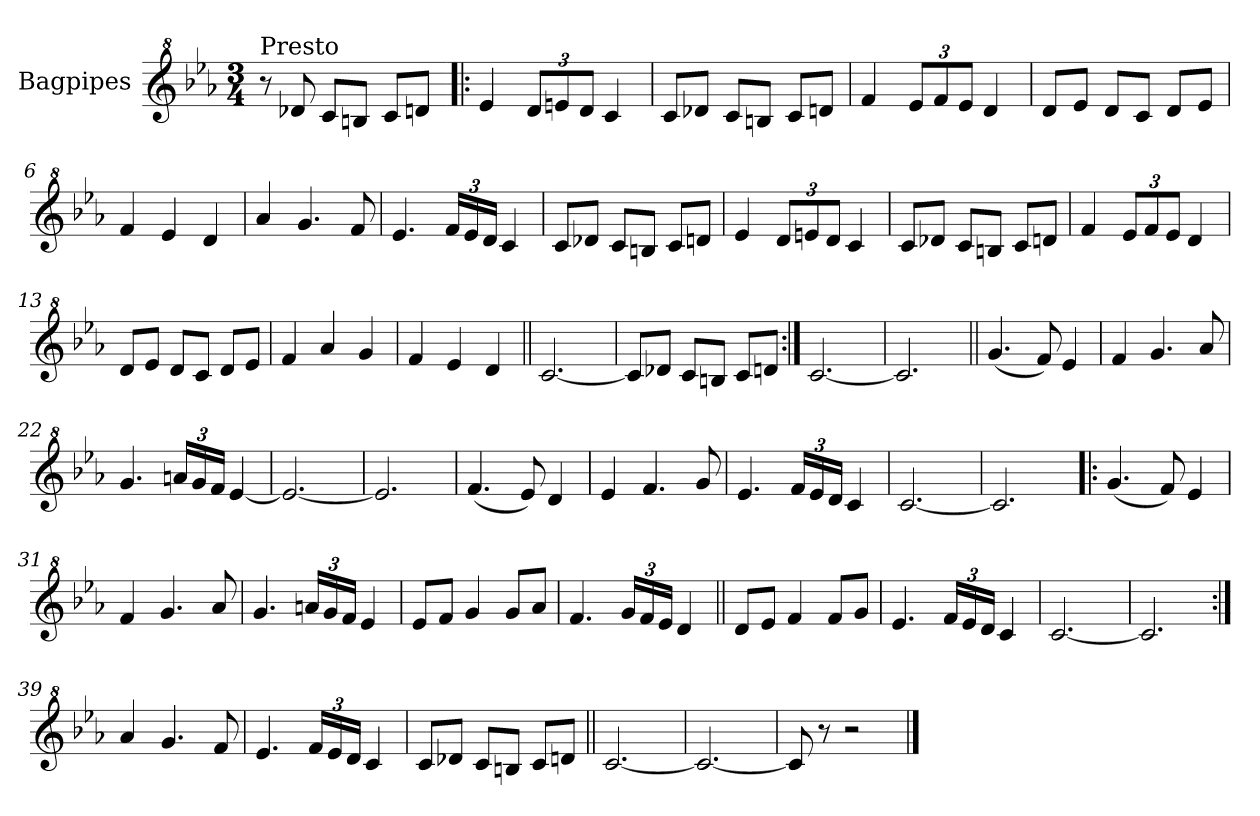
**kern
*part1
*staff1
*I"Bagpipes
*I'Bag
*clefG^2
*k[b-e-a-]
*E-:
*M3/4
=1
!LO:TX:a:t=Presto
8r
8dd-X/
8cc/L
8bn/J
8cc/L
8ddn/J
=2!|:
4ee-/
*Xbrackettup
12dd/L
12een/
12dd/J
4cc/
=3
8cc/L
8dd-X/J
8cc/L
8bn/J
8cc/L
8ddn/J
=4
4ff/
12ee-/L
12ff/
12ee-/J
4dd/
=5
8dd/L
8ee-/J
8dd/L
8cc/J
8dd/L
8ee-/J
=6
4ff/
4ee-/
4dd/
!!LO:LB:g=z
=7
4aa-/
4.gg/
8ff/
=8
4.ee-/
24ff/LL
24ee-/
24dd/JJ
4cc/
=9
8cc/L
8dd-X/J
8cc/L
8bn/J
8cc/L
8ddn/J
=10
4ee-/
12dd/L
12een/
12dd/J
4cc/
=11
8cc/L
8dd-X/J
8cc/L
8bn/J
8cc/L
8ddn/J
=12
4ff/
12ee-/L
12ff/
12ee-/J
4dd/
!!LO:LB:g=z
=13
8dd/L
8ee-/J
8dd/L
8cc/J
8dd/L
8ee-/J
=14
4ff/
4aa-/
4gg/
=15
4ff/
4ee-/
4dd/
=16||
[2.cc/
=17
8cc/L]
8dd-X/J
8cc/L
8bn/J
8cc/L
8ddn/J
=18:|!
[2.cc/
=19
2.cc/]
=20||
(4.gg/
8ff/)
4ee-/
=21
4ff/
4.gg/
8aa-/
!!LO:LB:g=z
=22
4.gg/
24aan/LL
24gg/
24ff/JJ
[4ee-/
=23
2.ee-/_
=24
2.ee-/]
=25
(4.ff/
8ee-/)
4dd/
=26
4ee-/
4.ff/
8gg/
=27
4.ee-/
24ff/LL
24ee-/
24dd/JJ
4cc/
=28
[2.cc/
=29
2.cc/]
=30!|:
(4.gg/
8ff/)
4ee-/
!!LO:LB:g=z
=31
4ff/
4.gg/
8aa-/
=32
4.gg/
24aan/LL
24gg/
24ff/JJ
4ee-/
=33
8ee-/L
8ff/J
4gg/
8gg/L
8aa-/J
=34
4.ff/
24gg/LL
24ff/
24ee-/JJ
4dd/
=35||
8dd/L
8ee-/J
4ff/
8ff/L
8gg/J
=36
4.ee-/
24ff/LL
24ee-/
24dd/JJ
4cc/
=37
[2.cc/
=38
2.cc/]
!!LO:LB:g=z
=39:|!
4aa-/
4.gg/
8ff/
=40
4.ee-/
24ff/LL
24ee-/
24dd/JJ
4cc/
=41
8cc/L
8dd-X/J
8cc/L
8bn/J
8cc/L
8ddn/J
=42||
[2.cc/
=43
2.cc/_
=44
8cc/]
8r
2r
==
*-
